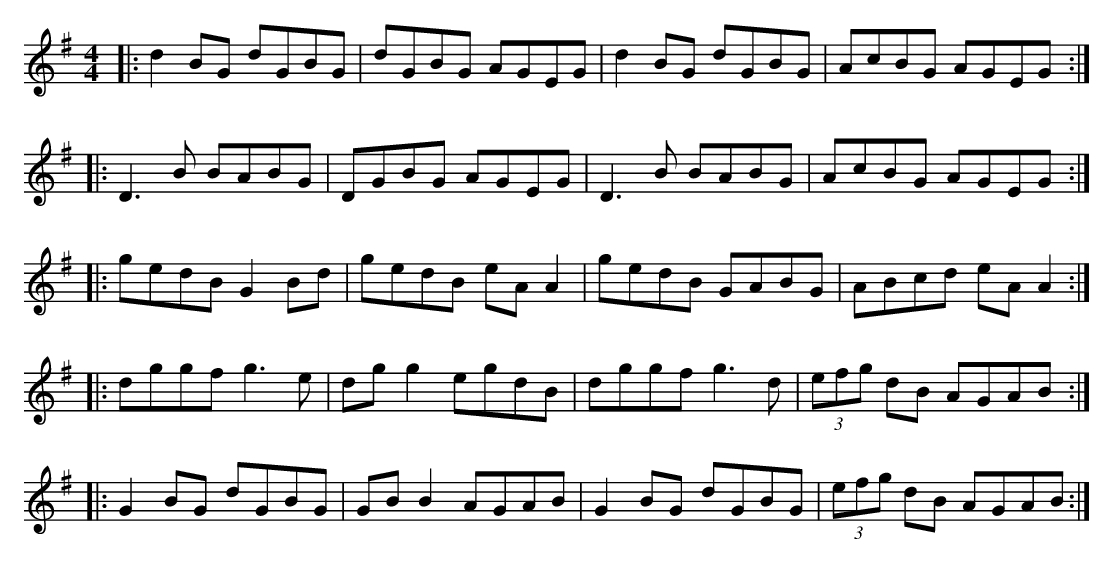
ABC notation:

X:1
M:4/4
K:G
|:d2 BG dGBG|dGBG AGEG|d2 BG dGBG|AcBG AGEG:|
|:D3B BABG|DGBG AGEG|D3B BABG|AcBG AGEG:|
|:gedB G2 Bd|gedB eA A2|gedB GABG|ABcd eA A2:|
|:dggf g3e|dg g2 egdB|dggf g3d|(3efg dB AGAB:|
|:G2 BG dGBG|GB B2 AGAB|G2 BG dGBG|(3efg dB AGAB:|
